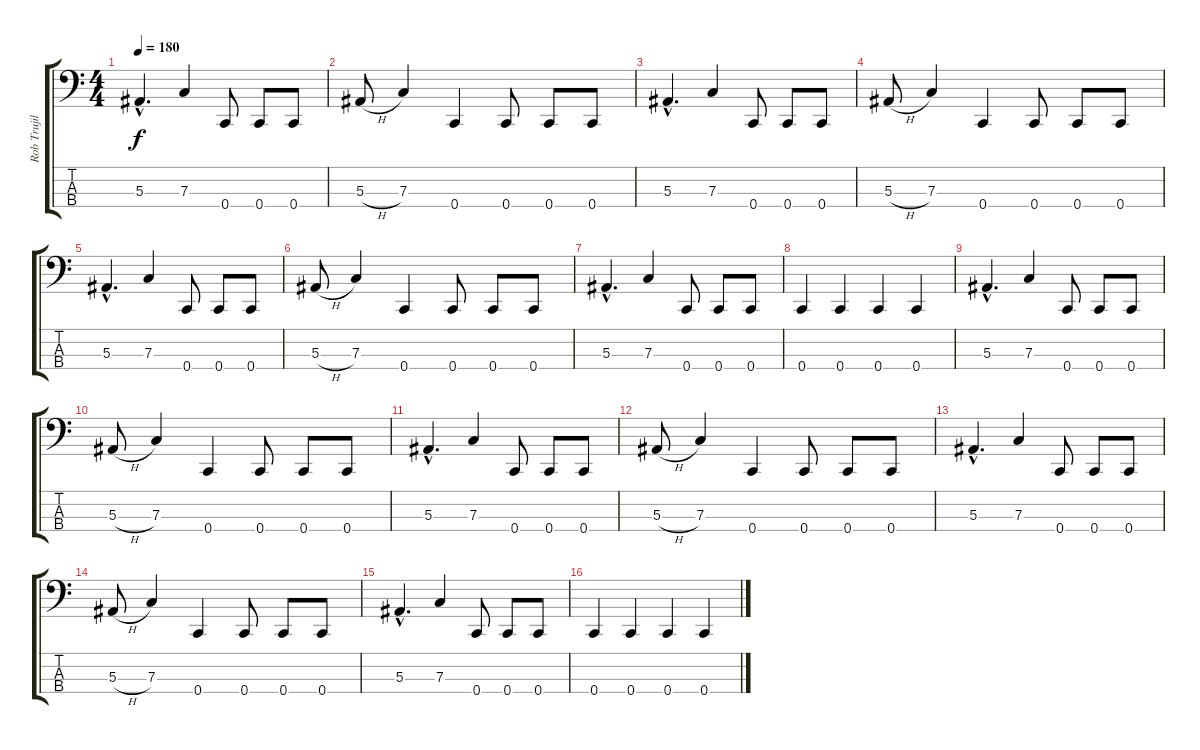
\track ("Rob Trujillo" "Rob Trujil") {instrument electricbassfinger}
\staff {score tabs}
\tuning (Eb2 Bb1 F1 C1) {hide}
\ts (4 4)
\tempo 180
\clef f4
\ks c
5.3{hac}.4{d dy f} 7.3.4 0.4.8 0.4.8 0.4.8 |
5.3{h}.8 7.3.4 0.4.4 0.4.8 0.4.8 0.4.8 |
5.3{hac}.4{d} 7.3.4 0.4.8 0.4.8 0.4.8 |
5.3{h}.8 7.3.4 0.4.4 0.4.8 0.4.8 0.4.8 |
5.3{hac}.4{d} 7.3.4 0.4.8 0.4.8 0.4.8 |
5.3{h}.8 7.3.4 0.4.4 0.4.8 0.4.8 0.4.8 |
5.3{hac}.4{d} 7.3.4 0.4.8 0.4.8 0.4.8 |
0.4.4 0.4.4 0.4.4 0.4.4 |
5.3{hac}.4{d} 7.3.4 0.4.8 0.4.8 0.4.8 |
5.3{h}.8 7.3.4 0.4.4 0.4.8 0.4.8 0.4.8 |
5.3{hac}.4{d} 7.3.4 0.4.8 0.4.8 0.4.8 |
5.3{h}.8 7.3.4 0.4.4 0.4.8 0.4.8 0.4.8 |
5.3{hac}.4{d} 7.3.4 0.4.8 0.4.8 0.4.8 |
5.3{h}.8 7.3.4 0.4.4 0.4.8 0.4.8 0.4.8 |
5.3{hac}.4{d} 7.3.4 0.4.8 0.4.8 0.4.8 |
0.4.4 0.4.4 0.4.4 0.4.4
